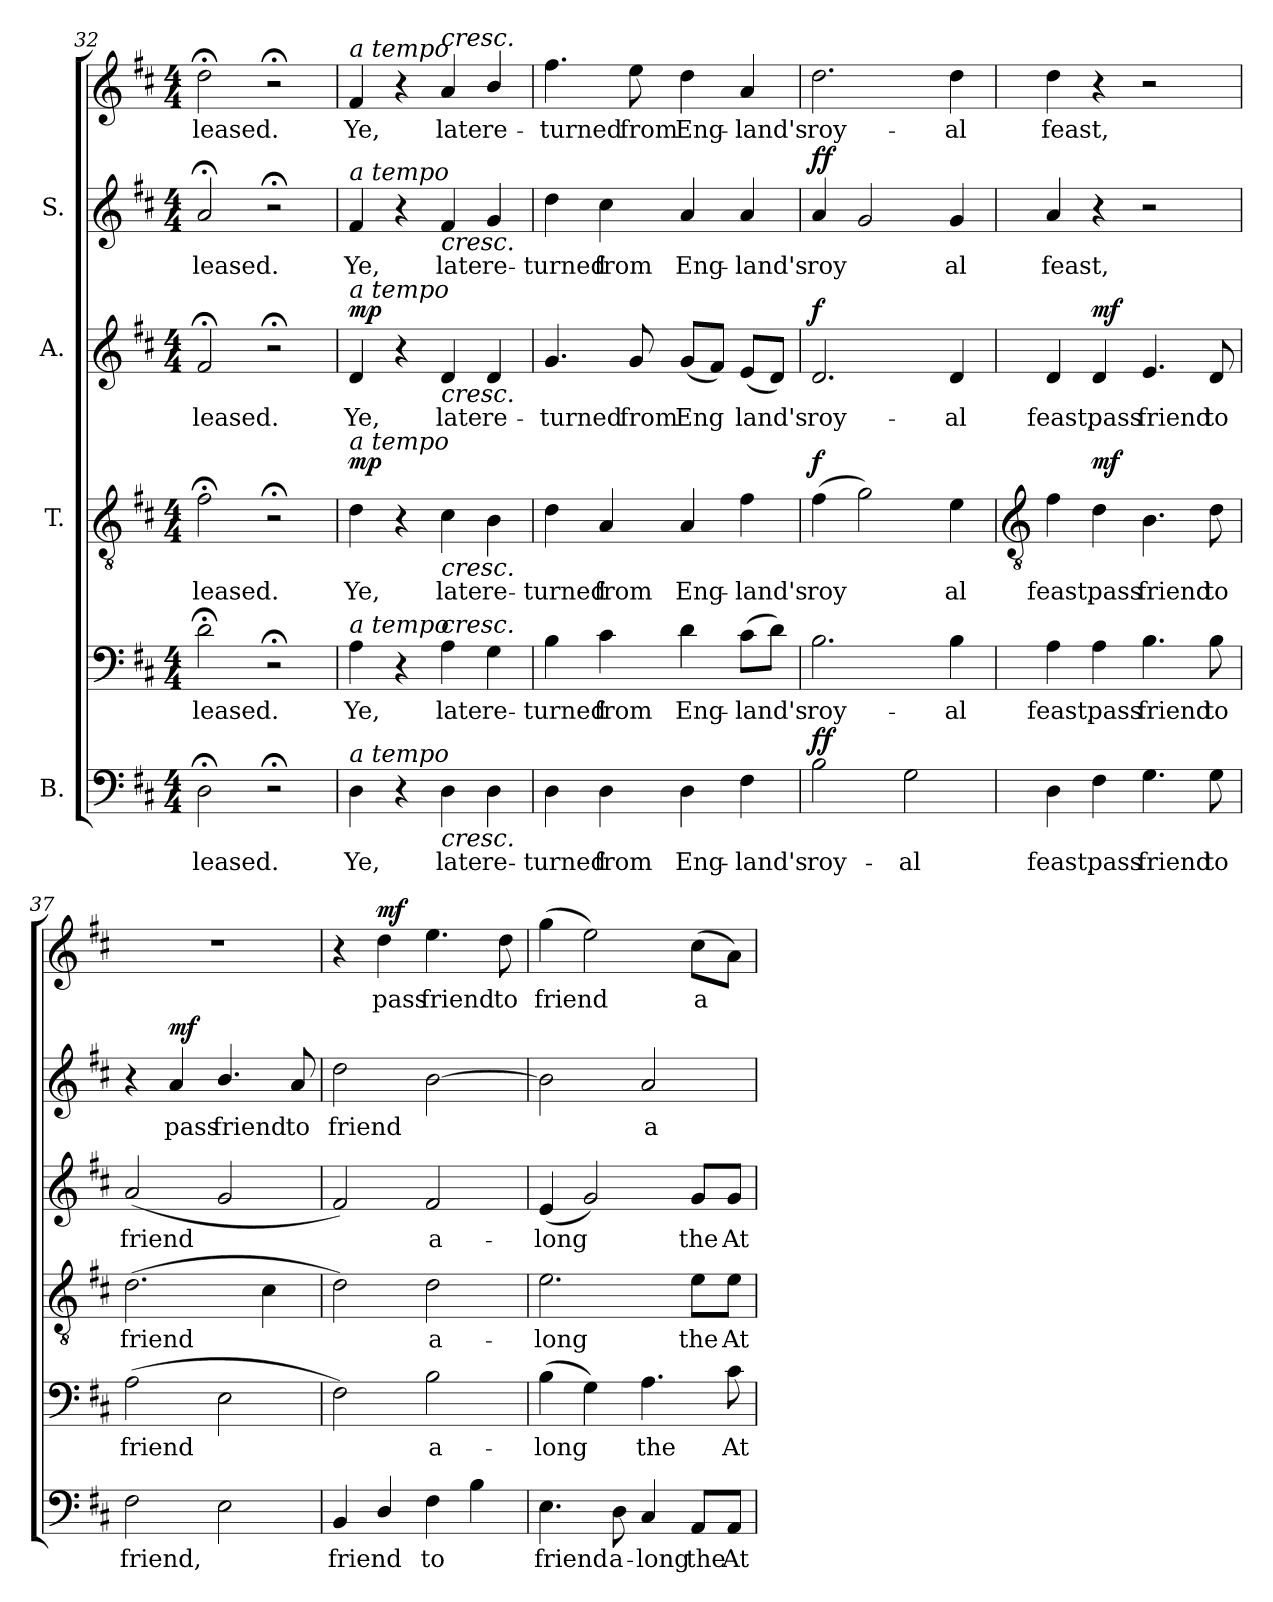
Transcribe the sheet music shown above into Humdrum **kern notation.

**kern	**text	**kern	**text	**dynam	**kern	**text	**dynam	**kern	**text	**dynam	**kern	**text	**kern	**text	**dynam
*part4	*part4	*part4	*part4	*part4	*part3	*part3	*part3	*part2	*part2	*part2	*part1	*part1	*part1	*part1	*part1
*staff6	*staff6	*staff5	*staff5	*staff5/6	*staff4	*staff4	*staff4	*staff3	*staff3	*staff3	*staff2	*staff2	*staff1	*staff1	*staff1/2
*I"B.	*	*	*	*	*I"T.	*	*	*I"A.	*	*	*I"S.	*	*	*	*
*clefF4	*	*clefF4	*	*	*clefGv2	*	*	*clefG2	*	*	*clefG2	*	*clefG2	*	*
*k[f#c#]	*	*k[f#c#]	*	*	*k[f#c#]	*	*	*k[f#c#]	*	*	*k[f#c#]	*	*k[f#c#]	*	*
*D:	*	*D:	*	*	*D:	*	*	*D:	*	*	*D:	*	*D:	*	*
*M4/4	*	*M4/4	*	*	*M4/4	*	*	*M4/4	*	*	*M4/4	*	*M4/4	*	*
=32	=32	=32	=32	=32	=32	=32	=32	=32	=32	=32	=32	=32	=32	=32	=32
!	!LO:LY:b	!	!LO:LY:b	!	!	!LO:LY:b	!	!	!LO:LY:b	!	!	!LO:LY:b	!	!LO:LY:b	!
2D;<	leased.	2d;<	-leased.	.	2f#;<	-leased.	.	2f#;<	-leased.	.	2a;<	leased.	2dd;<	-leased.	.
2r;<	.	2r;<	.	.	2r;<	.	.	2r;<	.	.	2r;<	.	2r;<	.	.
=33	=33	=33	=33	=33	=33	=33	=33	=33	=33	=33	=33	=33	=33	=33	=33
!	!	!	!	!	!	!	!	!	!	!	!	!	!LO:TX:a:i:t=a tempo	!	!
!	!	!	!	!	!	!	!	!	!	!	!LO:TX:a:i:t=a tempo	!	!	!	!
!	!	!	!	!	!	!	!	!LO:TX:a:i:t=a tempo	!	!	!	!	!	!	!
!	!	!	!	!	!LO:TX:a:i:t=a tempo	!	!	!	!	!	!	!	!	!	!
!	!	!LO:TX:a:i:t=a tempo	!	!	!	!	!	!	!	!	!	!	!	!	!
!LO:TX:a:i:t=a tempo	!	!	!	!	!	!	!	!	!	!	!	!	!	!	!
!	!LO:LY:b	!	!LO:LY:b	!LO:DY:a=2	!	!LO:LY:b	!	!	!LO:LY:b	!	!	!LO:LY:b	!	!LO:LY:b	!
!	!	!	!	!LO:DY:n=1:a	!	!	!LO:DY:a	!	!	!LO:DY:a	!	!	!	!	!LO:DY:a=2
!	!	!	!	!	!	!	!	!	!	!	!	!	!	!	!LO:DY:n=1:a
4D	-Ye,	4A	Ye,	mp mp	4d	Ye,	mp	4d	Ye,	mp	4f#	-Ye,	4f#	Ye,	mp mp
4r	.	4r	.	.	4r	.	.	4r	.	.	4r	.	4r	.	.
!	!	!	!	!	!	!	!	!	!	!	!	!	!LO:TX:a:i:t=cresc.	!	!
!	!	!	!	!	!	!	!	!	!	!	!LO:TX:b:i:t=cresc.	!	!	!	!
!	!	!	!	!	!	!	!	!LO:TX:b:i:t=cresc.	!	!	!	!	!	!	!
!	!	!	!	!	!LO:TX:b:i:t=cresc.	!	!	!	!	!	!	!	!	!	!
!	!	!LO:TX:a:i:t=cresc.	!	!	!	!	!	!	!	!	!	!	!	!	!
!LO:TX:b:i:t=cresc.	!	!	!	!	!	!	!	!	!	!	!	!	!	!	!
!	!LO:LY:b	!	!LO:LY:b	!	!	!LO:LY:b	!	!	!LO:LY:b	!	!	!LO:LY:b	!	!LO:LY:b	!
4D	late	4A	late	.	4c#	late	.	4d	late	.	4f#	late	4a	late	.
!	!LO:LY:b	!	!LO:LY:b	!	!	!LO:LY:b	!	!	!LO:LY:b	!	!	!LO:LY:b	!	!LO:LY:b	!
4D	re-	4G	re-	.	4B	re-	.	4d	re-	.	4g	re-	4b/	re-	.
=34	=34	=34	=34	=34	=34	=34	=34	=34	=34	=34	=34	=34	=34	=34	=34
!	!LO:LY:b	!	!LO:LY:b	!	!	!LO:LY:b	!	!	!LO:LY:b	!	!	!LO:LY:b	!	!LO:LY:b	!
4D	turned	4B	-turned	.	4d	-turned	.	4.g	-turned	.	4dd	turned	4.ff#	-turned	.
!	!LO:LY:b	!	!LO:LY:b	!	!	!LO:LY:b	!	!	!	!	!	!LO:LY:b	!	!	!
4D	from	4c#	from	.	4A	from	.	.	.	.	4cc#	from	.	.	.
!	!	!	!	!	!	!	!	!	!LO:LY:b	!	!	!	!	!LO:LY:b	!
.	.	.	.	.	.	.	.	8g	from	.	.	.	8ee	from	.
!	!LO:LY:b	!	!LO:LY:b	!	!	!LO:LY:b	!	!	!LO:LY:b	!	!	!LO:LY:b	!	!LO:LY:b	!
4D	Eng-	4d	Eng-	.	4A	Eng-	.	(<8gL	Eng	.	4a	Eng-	4dd	Eng-	.
.	.	.	.	.	.	.	.	8f#J)	.	.	.	.	.	.	.
!	!LO:LY:b	!	!LO:LY:b	!	!	!LO:LY:b	!	!	!LO:LY:b	!	!	!LO:LY:b	!	!LO:LY:b	!
4F#	-land's	(>8c#L	-land's	.	4f#	-land's	.	(<8eL	land's	.	4a	-land's	4a	-land's	.
.	.	8dJ)	.	.	.	.	.	8dJ)	.	.	.	.	.	.	.
=35	=35	=35	=35	=35	=35	=35	=35	=35	=35	=35	=35	=35	=35	=35	=35
!	!LO:LY:b	!	!LO:LY:b	!LO:DY:a=2	!	!LO:LY:b	!	!	!LO:LY:b	!	!	!LO:LY:b	!	!LO:LY:b	!
!	!	!	!	!LO:DY:n=1:a	!	!	!LO:DY:a	!	!	!LO:DY:a	!	!	!	!	!LO:DY:a=2
!	!	!	!	!	!	!	!	!	!	!	!	!	!	!	!LO:DY:n=1:a
2B	roy-	2.B	roy-	f f	(>4f#	roy	f	2.d	roy-	f	4a	roy	2.dd	roy-	f f
.	.	.	.	.	2g)	.	.	.	.	.	2g	.	.	.	.
!	!LO:LY:b	!	!	!	!	!	!	!	!	!	!	!	!	!	!
2G	-al	.	.	.	.	.	.	.	.	.	.	.	.	.	.
!	!	!	!LO:LY:b	!	!	!LO:LY:b	!	!	!LO:LY:b	!	!	!LO:LY:b	!	!LO:LY:b	!
.	.	4B	-al	.	4e	al	.	4d	-al	.	4g	al	4dd	-al	.
!!LO:LB:g=z
=36	=36	=36	=36	=36	=36	=36	=36	=36	=36	=36	=36	=36	=36	=36	=36
*	*	*	*	*	*clefGv2	*	*	*	*	*	*	*	*	*	*
!	!LO:LY:b	!	!LO:LY:b	!	!	!LO:LY:b	!	!	!LO:LY:b	!	!	!LO:LY:b	!	!LO:LY:b	!
4D	feast,	4A	feast,	.	4f#	feast,	.	4d	feast,	.	4a	feast,	4dd	feast,	.
!	!LO:LY:b	!	!LO:LY:b	!LO:DY:a=2	!	!LO:LY:b	!	!	!LO:LY:b	!	!	!	!	!	!
!	!	!	!	!LO:DY:n=1:a	!	!	!LO:DY:a	!	!	!LO:DY:a	!	!	!	!	!
4F#	pass	4A	pass	mf mf	4d	pass	mf	4d	pass	mf	4r	.	4r	.	.
!	!LO:LY:b	!	!LO:LY:b	!	!	!LO:LY:b	!	!	!LO:LY:b	!	!	!	!	!	!
4.G	friend	4.B	friend	.	4.B	friend	.	4.e	friend	.	2r	.	2r	.	.
!	!LO:LY:b	!	!LO:LY:b	!	!	!LO:LY:b	!	!	!LO:LY:b	!	!	!	!	!	!
8G	to	8B	to	.	8d	to	.	8d	to	.	.	.	.	.	.
=37	=37	=37	=37	=37	=37	=37	=37	=37	=37	=37	=37	=37	=37	=37	=37
!	!LO:LY:b	!	!LO:LY:b	!	!	!LO:LY:b	!	!	!LO:LY:b	!	!	!	!	!	!
2F#	friend,	(>2A	friend	.	(>2.d	friend	.	(<2a	friend	.	4r	.	1r	.	.
!	!	!	!	!	!	!	!	!	!	!	!	!LO:LY:b	!	!	!LO:DY:a=2
.	.	.	.	.	.	.	.	.	.	.	4a	pass	.	.	mf
!	!	!	!	!	!	!	!	!	!	!	!	!LO:LY:b	!	!	!
2E	.	2E	.	.	.	.	.	2g	.	.	4.b/	friend	.	.	.
.	.	.	.	.	4c#	.	.	.	.	.	.	.	.	.	.
!	!	!	!	!	!	!	!	!	!	!	!	!LO:LY:b	!	!	!
.	.	.	.	.	.	.	.	.	.	.	8a	to	.	.	.
=38	=38	=38	=38	=38	=38	=38	=38	=38	=38	=38	=38	=38	=38	=38	=38
!	!LO:LY:b	!	!	!	!	!	!	!	!	!	!	!LO:LY:b	!	!	!
4BB	-friend	2F#)	.	.	2d)	.	.	2f#)	.	.	2dd	friend	4r	.	.
!	!	!	!	!	!	!	!	!	!	!	!	!	!	!LO:LY:b	!LO:DY:a
4D/	.	.	.	.	.	.	.	.	.	.	.	.	4dd	pass	mf
!	!LO:LY:b	!	!LO:LY:b	!	!	!LO:LY:b	!	!	!LO:LY:b	!	!	!	!	!LO:LY:b	!
4F#	to	2B	a-	.	2d	a-	.	2f#	a-	.	[2b	.	4.ee	friend	.
4B	.	.	.	.	.	.	.	.	.	.	.	.	.	.	.
!	!	!	!	!	!	!	!	!	!	!	!	!	!	!LO:LY:b	!
.	.	.	.	.	.	.	.	.	.	.	.	.	8dd	to	.
=39	=39	=39	=39	=39	=39	=39	=39	=39	=39	=39	=39	=39	=39	=39	=39
!	!LO:LY:b	!	!LO:LY:b	!	!	!LO:LY:b	!	!	!LO:LY:b	!	!	!	!	!LO:LY:b	!
4.E	-friend	(>4B	long	.	2.e	-long	.	(<4e	-long	.	2b]	.	(>4gg	friend	.
.	.	4G)	.	.	.	.	.	2g)	.	.	.	.	2ee)	.	.
!	!LO:LY:b	!	!	!	!	!	!	!	!	!	!	!	!	!	!
8D	a-	.	.	.	.	.	.	.	.	.	.	.	.	.	.
!	!LO:LY:b	!	!LO:LY:b	!	!	!	!	!	!	!	!	!LO:LY:b	!	!	!
4C#	-long	4.A	the	.	.	.	.	.	.	.	2a	a-	.	.	.
!	!LO:LY:b	!	!	!	!	!LO:LY:b	!	!	!LO:LY:b	!	!	!	!	!LO:LY:b	!
8AAL	the	.	.	.	8eL	the	.	8gL	the	.	.	.	(>8cc#L	a	.
!	!LO:LY:b	!	!LO:LY:b	!	!	!LO:LY:b	!	!	!LO:LY:b	!	!	!	!	!	!
8AAJ	At-	8c#	At-	.	8eJ	At-	.	8gJ	At-	.	.	.	8aJ)	.	.
=	=	=	=	=	=	=	=	=	=	=	=	=	=	=	=
*-	*-	*-	*-	*-	*-	*-	*-	*-	*-	*-	*-	*-	*-	*-	*-
